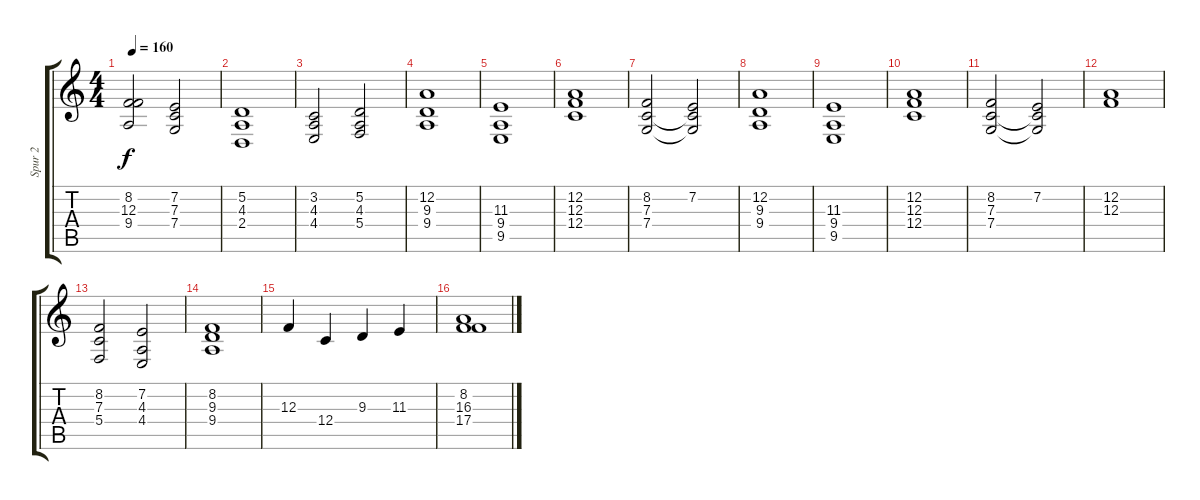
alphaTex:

\track ("Spur 2" "Spur 2") {instrument choiraahs}
\staff {score tabs}
\tuning (D4 A3 F3 C3 G2 D2) {hide}
\ts (4 4)
\tempo 160
\clef g2
\ks c
(8.2 12.3 9.4).2{dy f} (7.2 7.3 7.4).2 |
(5.2 4.3 2.4).1 |
(3.2 4.3 4.4).2 (5.2 4.3 5.4).2 |
(12.2 9.3 9.4).1 |
(11.3 9.4 9.5).1 |
(12.2 12.3 12.4).1 |
(8.2 7.3 7.4).2 (7.2 7.3{t} 7.4{t}).2 |
(12.2 9.3 9.4).1 |
(11.3 9.4 9.5).1 |
(12.2 12.3 12.4).1 |
(8.2 7.3 7.4).2 (7.2 7.3{t} 7.4{t}).2 |
(12.2 12.3).1 |
(8.2 7.3 5.4).2 (7.2 4.3 4.4).2 |
(8.2 9.3 9.4).1 |
12.3.4 12.4.4 9.3.4 11.3.4 |
(8.2 16.3 17.4).1
